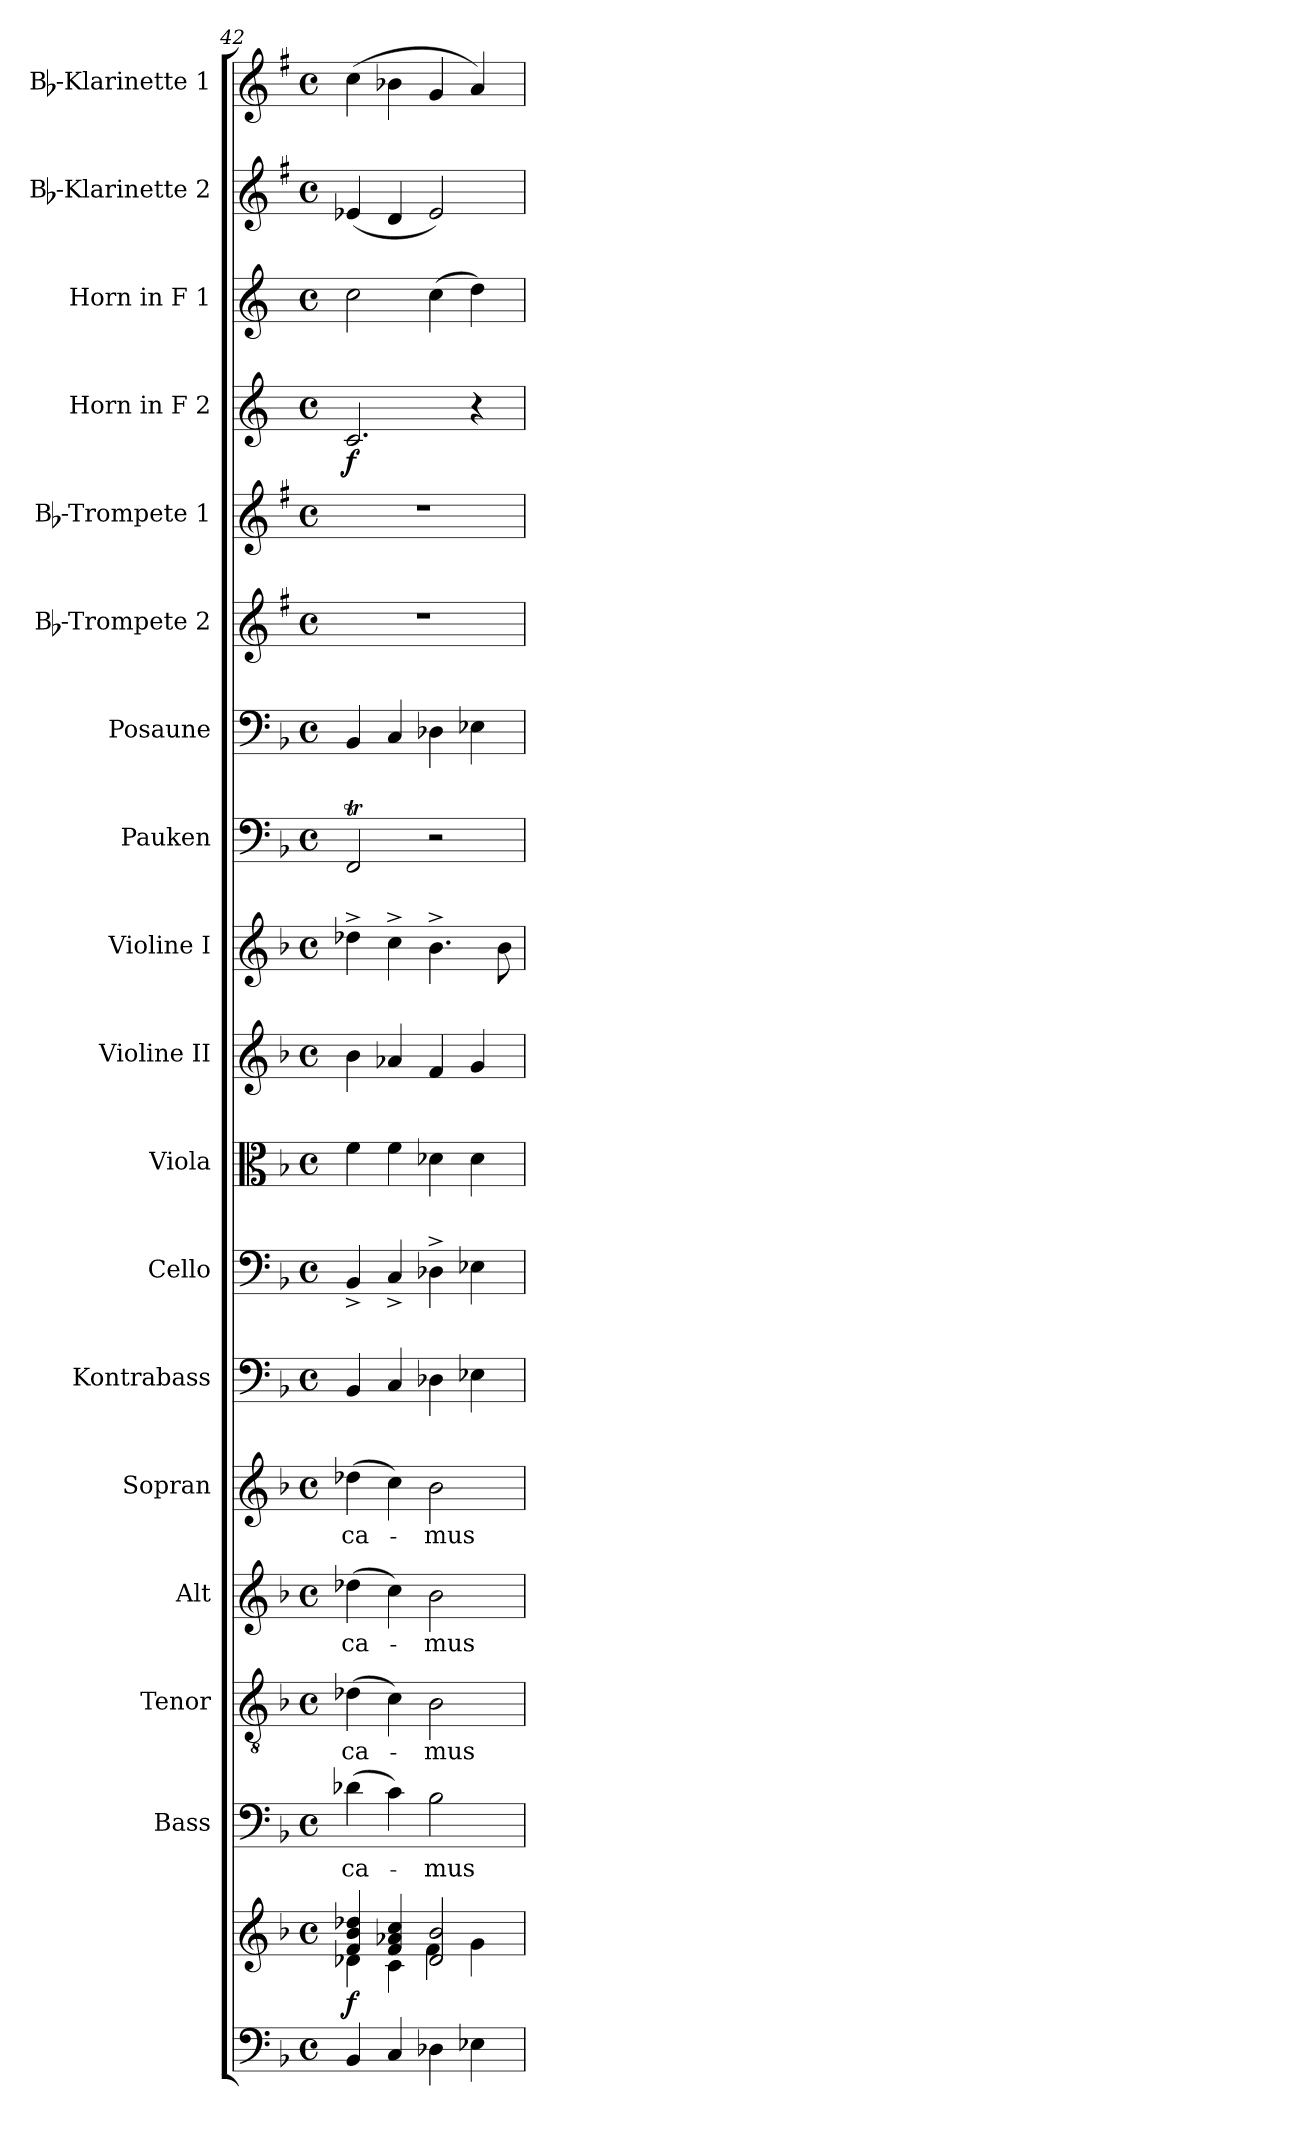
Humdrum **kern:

**kern	**kern	**dynam	**kern	**text	**kern	**text	**kern	**text	**kern	**text	**kern	**kern	**kern	**kern	**kern	**kern	**kern	**kern	**kern	**kern	**dynam	**kern	**kern	**kern
*part18	*part18	*part18	*part17	*part17	*part16	*part16	*part15	*part15	*part14	*part14	*part13	*part12	*part11	*part10	*part9	*part8	*part7	*part6	*part5	*part4	*part4	*part3	*part2	*part1
*staff19	*staff18	*staff18/19	*staff17	*staff17	*staff16	*staff16	*staff15	*staff15	*staff14	*staff14	*staff13	*staff12	*staff11	*staff10	*staff9	*staff8	*staff7	*staff6	*staff5	*staff4	*staff4	*staff3	*staff2	*staff1
*	*	*	*I"Bass	*	*I"Tenor	*	*I"Alt	*	*I"Sopran	*	*I"Kontrabass	*I"Cello	*I"Viola	*I"Violine II	*I"Violine I	*I"Pauken	*I"Posaune	*I"Bb-Trompete 2	*I"Bb-Trompete 1	*I"Horn in F 2	*	*I"Horn in F 1	*I"Bb-Klarinette 2	*I"Bb-Klarinette 1
*	*	*	*I'B.	*	*I'T.	*	*I'A.	*	*I'S.	*	*I'Kb.	*	*I'Vla.	*I'Vl. II	*I'Vl. I	*I'Pk.	*I'Pos.	*I'Bb Trp. 2	*I'Bb Trp. 1	*	*	*	*I'Bb Kl. 2	*I'Bb Kl. 1
*clefF4	*clefG2	*	*clefF4	*	*clefGv2	*	*clefG2	*	*clefG2	*	*clefF4	*clefF4	*clefC3	*clefG2	*clefG2	*clefF4	*clefF4	*clefG2	*clefG2	*clefG2	*	*clefG2	*clefG2	*clefG2
*	*	*	*	*	*	*	*	*	*	*	*ITrd7c12	*	*	*	*	*	*	*ITrd1c2	*ITrd1c2	*ITrd4c7	*	*ITrd4c7	*ITrd1c2	*ITrd1c2
*k[b-]	*k[b-]	*	*k[b-]	*	*k[b-]	*	*k[b-]	*	*k[b-]	*	*k[b-]	*k[b-]	*k[b-]	*k[b-]	*k[b-]	*k[b-]	*k[b-]	*k[b-]	*k[b-]	*k[b-]	*	*k[b-]	*k[b-]	*k[b-]
*F:	*F:	*	*F:	*	*F:	*	*F:	*	*F:	*	*F:	*F:	*F:	*F:	*F:	*F:	*F:	*F:	*F:	*F:	*	*F:	*F:	*F:
*M4/4	*M4/4	*	*M4/4	*	*M4/4	*	*M4/4	*	*M4/4	*	*M4/4	*M4/4	*M4/4	*M4/4	*M4/4	*M4/4	*M4/4	*M4/4	*M4/4	*M4/4	*	*M4/4	*M4/4	*M4/4
*met(c)	*met(c)	*	*met(c)	*	*met(c)	*	*met(c)	*	*met(c)	*	*met(c)	*met(c)	*met(c)	*met(c)	*met(c)	*met(c)	*met(c)	*met(c)	*met(c)	*met(c)	*	*met(c)	*met(c)	*met(c)
=42	=42	=42	=42	=42	=42	=42	=42	=42	=42	=42	=42	=42	=42	=42	=42	=42	=42	=42	=42	=42	=42	=42	=42	=42
*	*^	*	*	*	*	*	*	*	*	*	*	*	*	*	*	*	*	*	*	*	*	*	*	*
!	!	!	!LO:DY:b	!	!LO:LY:b	!	!LO:LY:b	!	!LO:LY:b	!	!LO:LY:b	!	!	!	!	!	!	!	!	!	!	!LO:DY:b	!	!	!
4BB-/	4f/ 4b-/ 4dd-X/	4d-X\	f	(>4d-X\	-ca-	(>4d-X\	-ca-	(>4dd-X\	-ca-	(>4dd-X\	-ca-	4BBB-/	4BB-^</	4f\	4b-\	4dd-X^>\	2FFT/	4BB-/	1r	1r	2.F/	f	2f\	(<4d-X/	(>4b-\
4C/	4f/ 4a-X/ 4cc/	4c\	.	4c\)	.	4c\)	.	4cc\)	.	4cc\)	.	4CC/	4C^</	4f\	4a-X/	4cc^>\	.	4C/	.	.	.	.	.	4c/	4a-X\
!	!	!	!	!	!LO:LY:b	!	!LO:LY:b	!	!LO:LY:b	!	!LO:LY:b	!	!	!	!	!	!	!	!	!	!	!	!	!	!
4D-X\	2d-/ 2b-/	4f\	.	2B-\	-mus	2B-\	-mus	2b-\	-mus	2b-\	-mus	4DD-X\	4D-X^>\	4d-X\	4f/	4.b-^>\	2r	4D-X\	.	.	.	.	(>4f\	2d-/)	4f/
4E-X\	.	4g\	.	.	.	.	.	.	.	.	.	4EE-X\	4E-X\	4d-\	4g/	.	.	4E-X\	.	.	4r	.	4g\)	.	4g/)
.	.	.	.	.	.	.	.	.	.	.	.	.	.	.	.	8b-\	.	.	.	.	.	.	.	.	.
*	*v	*v	*	*	*	*	*	*	*	*	*	*	*	*	*	*	*	*	*	*	*	*	*	*	*
=	=	=	=	=	=	=	=	=	=	=	=	=	=	=	=	=	=	=	=	=	=	=	=	=
*-	*-	*-	*-	*-	*-	*-	*-	*-	*-	*-	*-	*-	*-	*-	*-	*-	*-	*-	*-	*-	*-	*-	*-	*-
